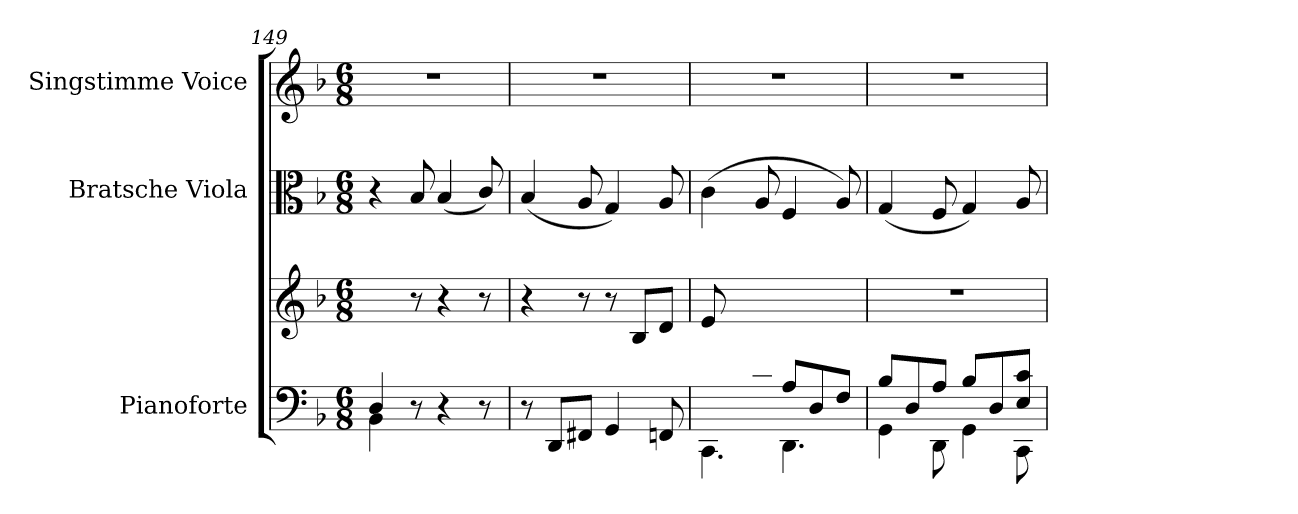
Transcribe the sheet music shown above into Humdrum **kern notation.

**kern	**kern	**kern	**kern
*part3	*part3	*part2	*part1
*staff4	*staff3	*staff2	*staff1
*I"Pianoforte	*	*I"Bratsche Viola	*I"Singstimme Voice
*I'Pno	*	*I'Vla	*
*clefF4	*clefG2	*clefC3	*clefG2
*k[b-]	*k[b-]	*k[b-]	*k[b-]
*M6/8	*M6/8	*M6/8	*M6/8
=149	=149	=149	=149
*^	*	*	*
4D/	4BB-\	4ryy	4r	2.r
2ryy	8r	8r	8B-/	.
.	4r	4r	(4B-/	.
.	8r	8r	8c/)	.
*v	*v	*	*	*
=150	=150	=150	=150
8r	4r	(4B-/	2.r
8DD/L	.	.	.
8FF#X/J	8r	8A/	.
4GG/	8r	4G/)	.
.	(8B-/L	.	.
8FFn/	8d/J	8A/	.
!!LO:LB:g=z
=151	=151	=151	=151
*^	*	*	*
8ryy	4.CC\	8e/L	(<4c\	2.r
8E/	.	2ryy	.	.
8c/J	.	.	8A/	.
8A/L	4.DD\	.	4F/	.
8D/	.	.	.	.
8F/J)	.	8ryy	8A/)	.
=152	=152	=152	=152	=152
8B-/L	4GG\	2.r	(4G/	2.r
8D/	.	.	.	.
8A/J	8DD\	.	8F/	.
8B-/L	4GG\	.	4G/)	.
8D/	.	.	.	.
8E/ 8c/J	8CC\	.	8A/	.
*v	*v	*	*	*
=	=	=	=
*-	*-	*-	*-
